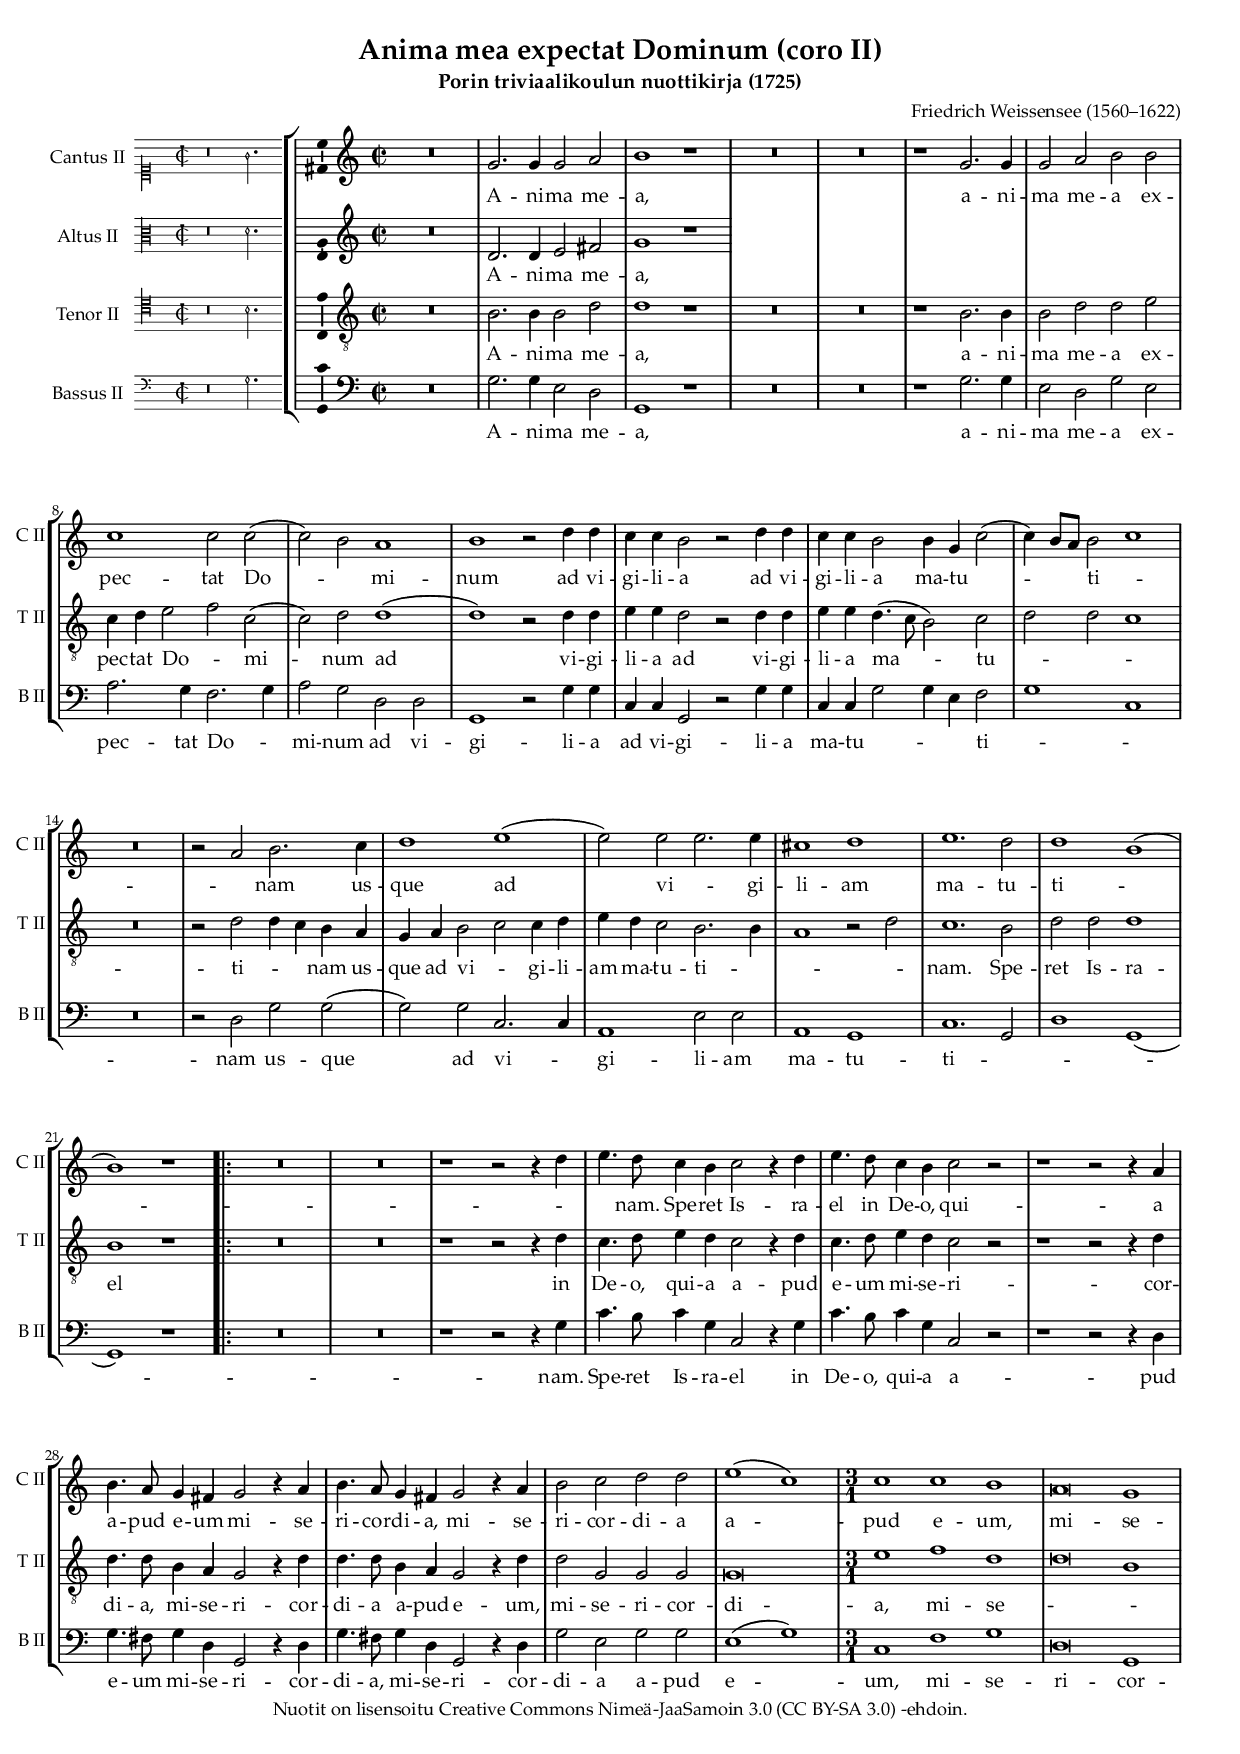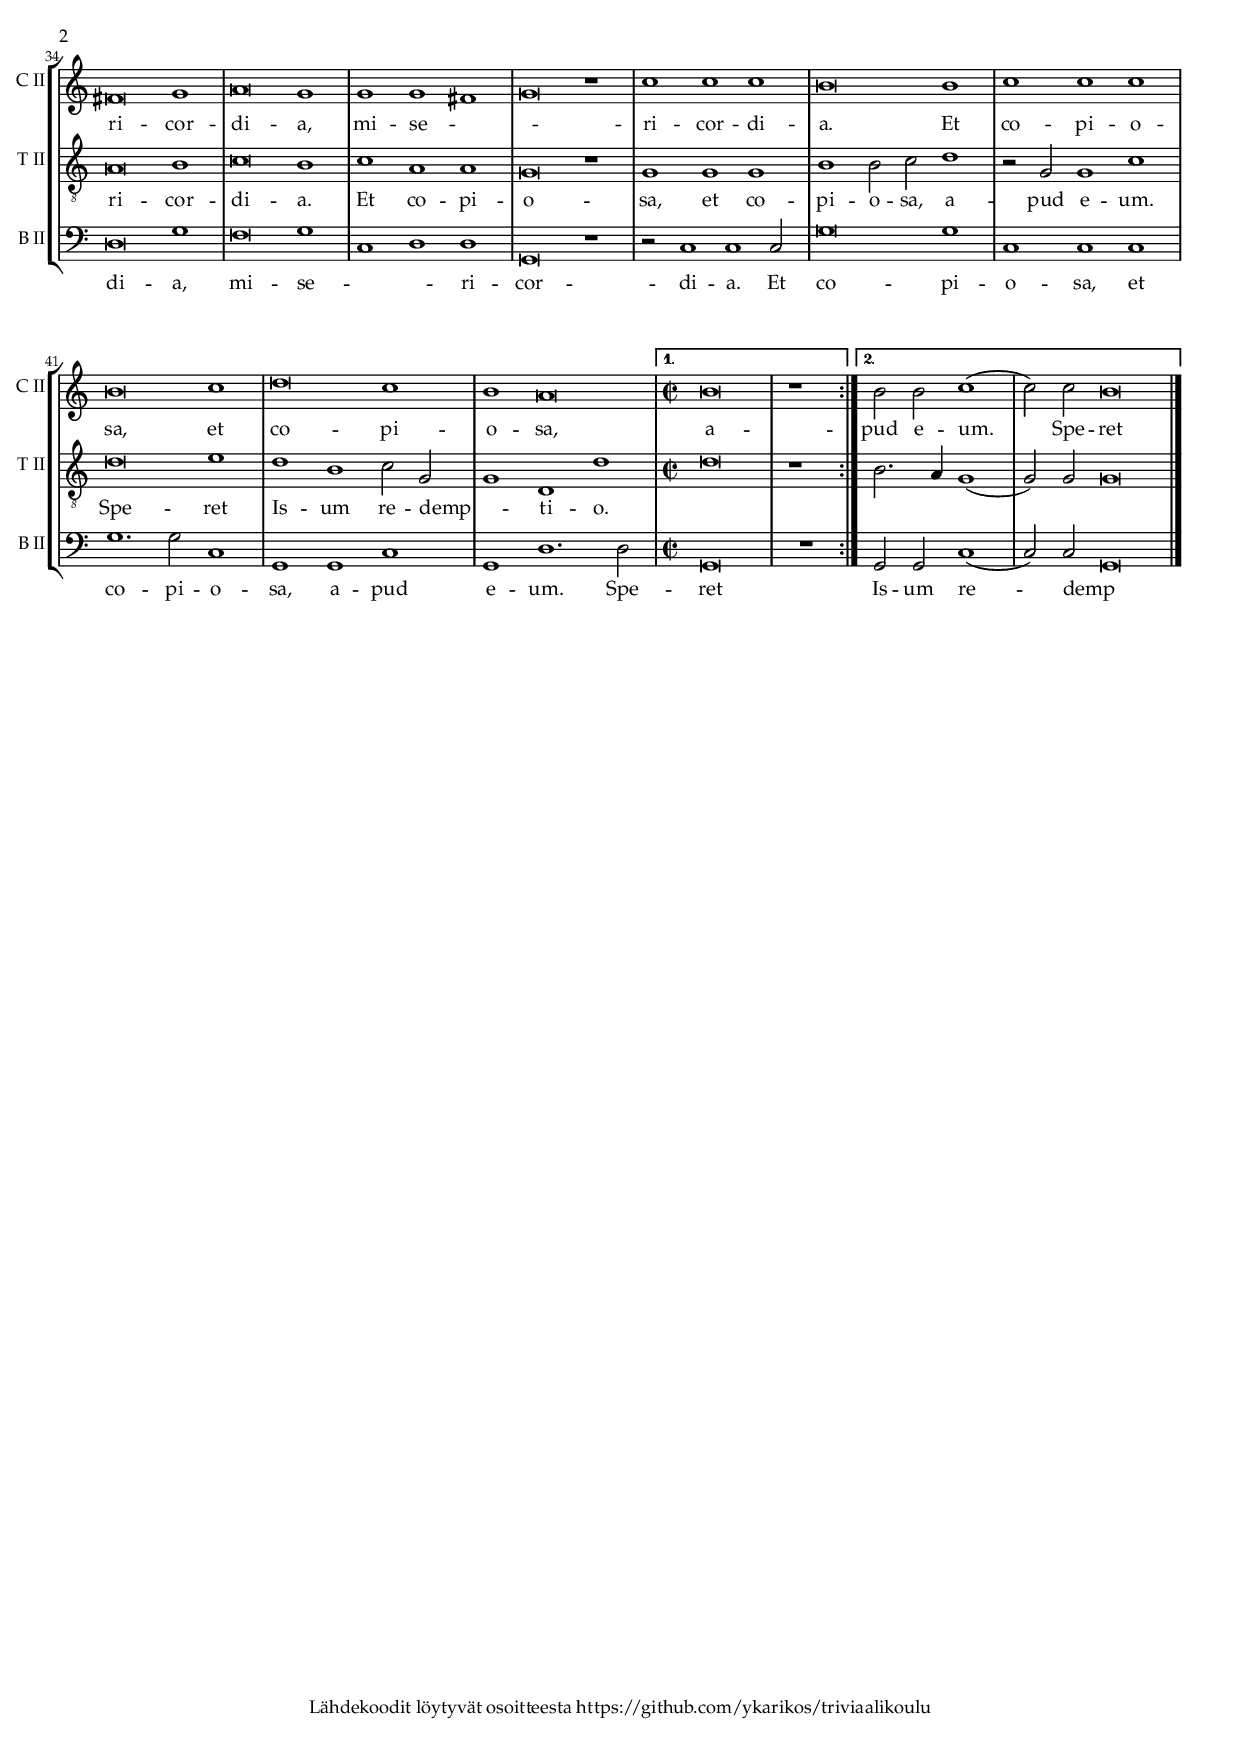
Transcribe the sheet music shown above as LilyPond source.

\version "2.19.49"
\include "suomi.ly"


global = {
%  \numericTimeSignature
  \time 2/2
	\set Timing.measureLength = #(ly:make-moment 4/2)
%  \autoBeamOff
  \key c \major
  \set Staff.midiInstrument = #"voice oohs"
}

stanzaOneLyricsChoirOne = \lyricmode {
    A -- ni -- ma me -- a,
    a -- ni -- ma me -- a ex -- pec -- tat Do -- _  mi -- num
    ad vi -- gi -- li -- a ad vi -- gi -- li -- a
    ma -- tu -- _ _ _ ti -- _ _ nam us -- que ad vi -- _ gi -- li -- am
    ma -- tu -- ti -- _ _ _ nam.
    Spe -- ret Is -- ra -- el in De -- o, qui -- a a -- pud e -- um
    mi -- se -- ri -- cor -- di -- a,
    mi -- se -- ri -- cor -- di -- a a -- pud e -- um,
    mi -- se -- ri -- cor -- di -- a,
    mi -- se -- _ _ ri -- cor -- di -- a.
    Et co -- pi -- o -- sa,
    et co -- pi -- o -- sa,
    a -- pud e -- um. Spe -- ret Is --
    um re -- demp -- _ ti -- o.
}

stanzaOneLyricsChoirOneAlto = \lyricmode {
    A -- ni -- ma me -- a,
    a -- ni -- ma me -- a ex -- pec -- tat Do -- _ _ _ _ _ mi -- num
    ad vi -- gi -- li -- a ad vi -- gi -- li -- a
    ma -- tu -- ti -- nam us -- _ que ad vi -- gi -- li -- _ _ am
    ma -- tu -- ti -- nam us -- que
    ad _ vi -- gi -- li -- _ _ _ am
    ma -- tu -- ti -- nam.
    Spe -- ret Is -- _ _ ra -- el in De -- o, qui -- a a -- pud e -- um
    mi -- se -- ri -- cor -- di -- a,
    mi -- se -- ri -- cor -- di -- a,
    mi -- se -- ri -- cor -- di -- a,
    mi -- se -- ri -- cor -- di -- a,
    mi -- se -- ri -- cor -- di -- a,
    mi -- se -- ri -- cor -- di -- a. __ _ _
    Et co -- pi -- o -- sa,
    et co -- pi -- o -- sa,
    a -- _ pud e -- um. Spe -- ret Is -- _
    um re -- demp -- _ _ ti -- o.
}

stanzaOneLyricsChoirOneTenore = \lyricmode {
  A -- ni -- ma me -- a,
  a -- ni -- ma me -- a ex -- pec -- _ tat Do -- _ mi -- num
  ad vi -- gi -- li -- a ad vi -- gi -- li -- a
  ma -- tu -- ti -- _ _ _ nam
  us -- _ _ _ _ _ _ que ad vi -- gi -- li -- am
  ma -- tu -- _ ti -- _ _ _ nam.
  Spe -- ret Is -- ra -- el in __ _ _ De -- o,
  qui -- a a -- pud e -- _ um
  mi -- se -- ri -- cor -- di -- a,
  mi -- se -- ri -- cor -- di -- a _ a -- _ pud e -- um,
  mi -- se -- ri -- cor -- di -- a,
  mi -- se -- ri -- cor -- di -- a,
  mi -- se -- ri -- cor -- di -- a.
  Et co -- pi -- o -- sa,
  et co -- pi -- o -- sa,
  a -- pud e -- _ um. Spe -- ret Is --
  um re -- demp -- ti -- o.
}

stanzaOneLyricsChoirOneBass = \lyricmode {
    A -- ni -- ma me -- a,
    a -- ni -- ma me -- a ex -- pec -- _ _ _ _ tat Do -- mi -- num
    ad vi -- gi -- li -- a ad vi -- gi -- li -- a
    ma -- tu -- ti -- _ _ _ nam us -- que __ _ ad vi -- gi -- _ _ _ li -- am
    ma -- tu -- ti -- _ _ _ _ _ _ _ _ _ _ _ nam.
    Spe -- ret Is -- ra -- el in De -- o, qui -- a a -- pud e -- um
    mi -- se -- ri -- cor -- di -- a,
    mi -- se -- ri -- cor -- di -- a a -- pud e -- um,
    mi -- se -- ri -- cor -- di -- a,
    mi -- se -- _ _ ri -- cor -- di -- a.
    Et co -- pi -- o -- sa,
    et co -- pi -- o -- sa,
    a -- pud e -- _ um. Spe -- ret Is --
    um re -- demp -- ti -- o.
}

stanzaOneLyricsChoirTwoSoprano = \lyricmode {
    A -- ni -- ma me -- a,
    a -- ni -- ma me -- a ex -- pec -- tat Do -- _  mi -- num
    ad vi -- gi -- li -- a ad vi -- gi -- li -- a
    ma -- tu -- ti -- _ _ _ nam us -- que __ _ _  ad vi -- gi -- li -- am
    ma -- tu -- _ ti -- nam.
    Mi -- se -- ri -- cor -- di -- a,
    mi -- se -- ri -- cor -- di -- a,
    mi -- se -- ri -- cor -- di -- a,
    mi -- se -- ri -- cor -- di -- a,
    mi -- se -- ri -- cor -- di -- a.
    Et co -- pi -- o -- sa,
    a -- pud e -- um re -- demp -- ti -- o
    Et co -- pi -- o -- sa,
    et co -- pi -- o -- sa,
    a -- pud e -- _ um.
    um re -- demp -- ti -- o.
}

stanzaOneLyricsChoirTwoAlto = \lyricmode {
    A -- ni -- ma me -- a,
    a -- ni -- ma me -- a ex -- pec -- tat Do -- _ _ _ _ _  mi -- num
    ad vi -- gi -- li -- a ad vi -- gi -- li -- a
    ma -- tu -- _ ti -- _ _ _ nam.
    Us -- que _ ad vi -- _ _ _ gi -- _ _ _ _ li -- am
    ad vi -- gi -- li -- am
    ma -- _ _ tu -- ti -- nam.
    Mi -- se -- ri -- cor -- di -- a,
    mi -- se -- ri -- cor -- di -- a,
    mi -- se -- ri -- cor -- di -- a,
    mi -- se -- ri -- cor -- di -- a,
    mi -- se -- ri -- cor -- di -- a.
    Et co -- pi -- o -- sa,
    a -- pud e -- um re -- demp -- ti -- o
    Et co -- pi -- o -- _ sa,
    et co -- pi -- o -- sa,
    a -- pud e -- um, e -- _ um.
    um re -- demp -- ti -- o.
}

stanzaOneLyricsChoirTwoTenore = \lyricmode {
    A -- ni -- ma me -- a,
    a -- ni -- ma me -- a ex -- pec -- _ tat Do -- _  mi -- num
    ad vi -- gi -- li -- a ad vi -- gi -- li -- a
    ma -- tu -- ti -- nam us -- que _  ad __ _ _ _
    vi -- gi -- li -- _ am _ ma -- tu -- ti -- nam,
    us -- que ad  ma -- tu -- ti -- nam.
    Mi -- se -- ri -- cor -- di -- a,
    mi -- se -- ri -- cor -- di -- a,
    mi -- se -- ri -- cor -- di -- a,
    mi -- se -- ri -- cor -- di -- a,
    mi -- se -- ri -- cor -- di -- a.
    Et co -- pi -- o -- sa,
    a -- pud e -- um re -- demp -- ti -- o
    Et co -- pi -- o -- _ _ sa,
    et co -- pi -- o -- _ sa,
    a -- pud _ e -- _ _ um.
    um re -- demp -- ti -- o.
}

stanzaOneLyricsChoirTwoBass = \lyricmode {
    A -- ni -- ma me -- a,
    a -- ni -- ma me -- a ex -- pec -- _ _ _ _ tat Do -- mi -- num
    ad vi -- gi -- li -- a ad vi -- gi -- li -- a
    ma -- tu -- ti -- _ nam us -- que ad __ vi -- gi -- li -- am
    ma -- tu -- ti -- nam, ma -- tu -- ti -- nam.
    mi -- se -- ri -- cor -- di -- a,
    mi -- se -- ri -- cor -- di -- a,
    mi -- se -- ri -- cor -- di -- a,
    mi -- se -- ri -- cor -- di -- a,
    mi -- se -- ri -- cor -- di -- a.
    Et co -- pi -- o -- sa,
    a -- pud e -- um re -- demp -- ti -- o.
    Et co -- pi -- o -- sa,
    et co -- pi -- o -- _ _ sa
    a -- pud e -- _ _ um.
    um re -- demp -- ti -- o.
}


% Second choir

SopranoTwoMusic = \relative c'' {
	\set Staff.instrumentName = #"Cantus II"
	\set Staff.shortInstrumentName = "C II"

	\incipit {
		\clef "mensural-c1" \key c \major \time 2/2
		r\breve g'2.
	}

	R\breve | g2. g4 g2 a | h1 r | R\breve |
	R\breve | r1 g2. g4 | g2 a  h h | c1 c2 c( |c ) h2 a1 |
	h r2 d4 d | c c h2 r2 d4 d | c c h2 h4 g c2( |
% 2
	c4) h8 a h2 c1 | R\breve | r2 a h2. c4 | d1 e( |
	e2) e e2. e4 | cis1 d | e1. d2 |
	d1 h( | h) r |
	\repeat volta 2 {
		R\breve | R\breve |
% 3
		r1 r2 r4 d | e4. d8 c4 h c2 r4 d | e4. d8 c4 h c2 r2 |
		r1 r2 r4 a | h4. a8 g4 fis g2 r4 a | h4. a8 g4 fis g2 r4 a |
		h2 c d d | e1( c) |
		\time 3/1
		c1 c h | a\breve g1 | fis\breve g1 | a\breve g1 |
% 4
		g g fis | g\breve r1 | c c c | h\breve h1 | c c c | h\breve c1 |
		d\breve c1 | h a\breve |
	}
	\alternative {
		{
			\time 2/2
			\set Timing.measureLength = #(ly:make-moment 4/2)
			h\breve |
			\set Timing.measureLength = #(ly:make-moment 2/2)
			r1 |
		}
		{
			\set Timing.measureLength = #(ly:make-moment 4/2)
			h2 h c1( |
			\set Timing.measureLength = #(ly:make-moment 6/2)
			c2) c h\breve \bar "|."
		}
	}
}

AltoTwoMusic = \relative c' {
	\set Staff.instrumentName = #"Altus II"
	\set Staff.shortInstrumentName = "A II"

	\incipit {
		\clef "mensural-c3" \key c \major \time 2/2
		r\breve d'2.
	}

	R\breve | d2. d4 e2 fis | g1 r |

}

TenoreTwoMusic = \relative c' {
	\set Staff.instrumentName = #"Tenor II"
	\set Staff.shortInstrumentName = "T II"

	\incipit {
		\clef "mensural-c4" \key c \major \time 2/2
		r\breve h2.
	}

	\clef "treble_8"
	R\breve | h2. h4 h2 d | d1 r | R\breve |
	R\breve | r1 h2. h4 | h2 d d e | c4 d e2 f c( |
	c) d d1( | d) r2 d4 d | e e d2 r2 d4 d | e e d4.( c8 h2) c |
% 2
	d d c1 | R\breve r2 d d4 c h a | g a h2 c c4 d |
	e d c2 h2. h4 | a1 r2 d | c1. h2 | d d d1 | h r |
	\repeat volta 2 {
		R\breve | R\breve |
% 3
		r1 r2 r4 d | c4. d8 e4 d c2 r4 d | c4. d8 e4 d c2 r2 |
		r1 r2 r4 d | d4. d8 h4 a g2 r4 d' | d4. d8 h4 a g2 r4 d' |
		d2 g, g g | g\breve |
		\time 3/1
		e'1 f d | d\breve h1 | a\breve h1 | c\breve h1 |
% 4
		c a a | g\breve r1 | g g g | h h2 c d1 | r2 g,2 g1 c |
		d\breve e1 | d h c2 g | g1 d d' |
		}
		\alternative {
			{
				\time 2/2
				\set Timing.measureLength = #(ly:make-moment 4/2)
				d\breve |
				\set Timing.measureLength = #(ly:make-moment 2/2)
				r1 |
			}
			{
				\set Timing.measureLength = #(ly:make-moment 4/2)
				h2. a4 g1(
				\set Timing.measureLength = #(ly:make-moment 6/2)
				g2) g g\breve \bar "|."
			}
	}
}


BassTwoMusic = \relative c' {
	\set Staff.instrumentName = #"Bassus II"
	\set Staff.shortInstrumentName = "B II"

	\incipit {
		\clef "mensural-f" \key c \major \time 2/2
		r\breve g2.
	}

	\clef bass
	R\breve | g2. g4 e2 d | g,1 r | R\breve |
	R\breve | r1 g'2. g4 | e2 d g e | a2. g4 f2. g4 |
	a2 g d d | g,1 r2 g'4 g | c, c g2 r g'4 g |
	c, c g'2 g4 e f2 |
% 2
	g1 c, | R\breve | r2 d g g( | g) g c,2. c4 |
	a1 e'2 e | a,1 g | c1. g2 | d'1 g,( | g) r1 |
	\repeat volta 2 {
		R\breve | R\breve |
		r1 r2 r4 g' | c4. h8 c4 g c,2 r4 g' |
		c4. h8 c4 g c,2 r | r1 r2 r4 d4 | g4. fis8 g4 d g,2 r4 d'4 |
		g4. fis8 g4 d g,2 r4 d' | g2 e g g | e1( g) |
		\time 3/1
		c,1 f g | d\breve g,1 | d'\breve g1 | f\breve g1 |
% 4
		c,1 d d | g,\breve r1 | r2 c1 c c2 | g'\breve  g1 |
		c, c c | g'1. g2 c,1 | g g c | g d'1. d2 |
	}
	\alternative {
		{
			\time 2/2
			\set Timing.measureLength = #(ly:make-moment 4/2)
			g,\breve |
			\set Timing.measureLength = #(ly:make-moment 2/2)
			R1
		}
		{
		  \set Timing.measureLength = #(ly:make-moment 4/2)
			g2 g c1( |
			\set Timing.measureLength = #(ly:make-moment 6/2)
			c2) c g\breve \bar "|."
		}
	}
}


\include "anima-mea-expectat-dominum.header.ily"

\header {
  title = "Anima mea expectat Dominum (coro II)"
}

\score {
  \new StaffGroup = choirTwoStaff <<
    \new Staff <<
      \new Voice = "SopranoTwo" {
		\global
        \SopranoTwoMusic
      }
     \new Lyrics \lyricsto "SopranoTwo" {
       \stanzaOneLyricsChoirOne
     }
    >>
    \new Staff <<
      \new Voice = "AltoTwo" {
        \global
        \AltoTwoMusic
      }
     \new Lyrics \lyricsto "AltoTwo" {
       \stanzaOneLyricsChoirOne
     }
    >>
    \new Staff <<
      \new Voice = "TenoreTwo" {
        \global
        \TenoreTwoMusic
      }
      \new Lyrics \lyricsto "TenoreTwo" {
       \stanzaOneLyricsChoirOne
      }
    >>
    \new Staff <<
      \new Voice = "BassTwo" {
        \global
        \BassTwoMusic
      }
      \new Lyrics \lyricsto "BassTwo" {
       \stanzaOneLyricsChoirOne
      }
    >>
  >>

  \midi {
    \tempo 4 = 160
  }
  \layout {
    \context {
      \Staff
      \consists "Ambitus_engraver"
		
    }
    indent = 4\cm
    incipit-width = 2.5\cm
    \context {
     \Score
     \override VerticalAxisGroup.remove-first = ##t
    }
  }
}
